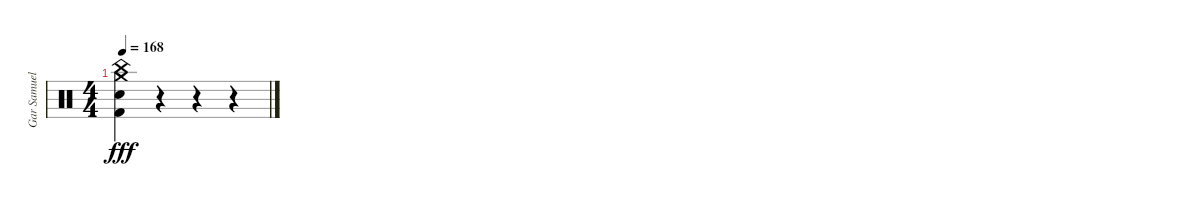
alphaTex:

\track ("Gar Samuelson" "Gar Samuel") {instrument percussion}
\staff {score}
\articulation defaults
\ts (4 4)
\tempo 168
\clef neutral
\ks c
("Crash medium (hit)" "China (hit)" "Snare (hit) 2" "Kick (hit) 2").4{dy fff} r.4 r.4 r.4
